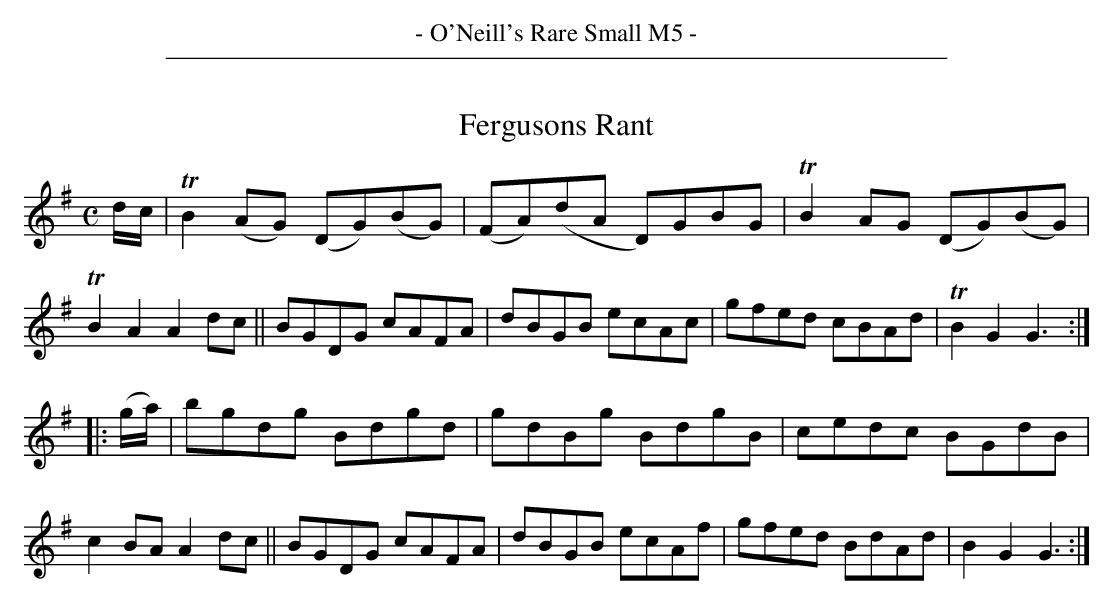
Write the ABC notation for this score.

X:1
T: Fergusons Rant
M: C
L: 1/8
K: G
d/c/ |\
TB2(AG) (DG)(BG) | (FA)(dA D)GBG | TB2AG (DG)(BG) | TB2A2A2 dc ||\
BGDG cAFA | dBGB ecAc | gfed cBAd | TB2G2 G3 ::
(g/a/) |\
bgdg Bdgd | gdBg BdgB | cedc BGdB | c2BA A2 dc ||\
BGDG cAFA | dBGB ecAf | gfed BdAd | B2G2 G3 :|
